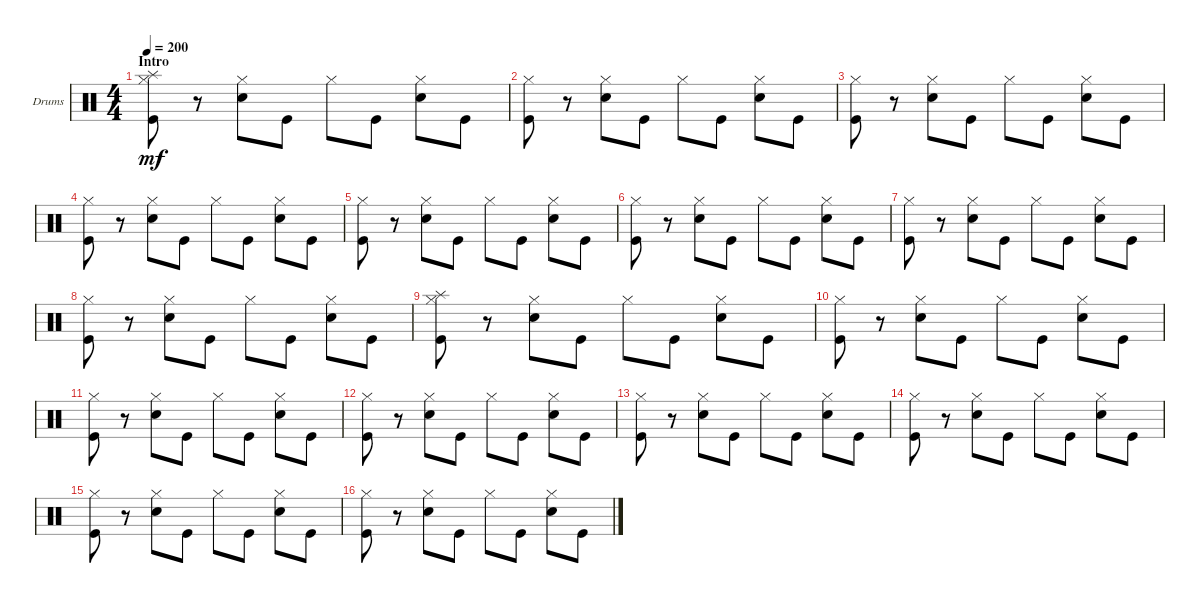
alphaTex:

\defaultSystemsLayout 4
\bracketExtendMode groupsimilarinstruments
\firstSystemTrackNameOrientation horizontal
\otherSystemsTrackNameOrientation horizontal
\track ("Prakarsh" "Drums") {instrument percussion}
\staff {score}
\articulation defaults
\ts (4 4)
\section ("" "Intro")
\tempo 200
\clef neutral
\ks c
("Hi-Hat (closed)" "Kick (hit)" "Splash (hit)").8{dy mf} r.8 ("Hi-Hat (closed)" "Snare (hit) 2").8 "Kick (hit)".8 "Hi-Hat (closed)".8 "Kick (hit)".8 ("Hi-Hat (closed)" "Snare (hit) 2").8 "Kick (hit)".8 |
("Hi-Hat (closed)" "Kick (hit)").8 r.8 ("Hi-Hat (closed)" "Snare (hit) 2").8 "Kick (hit)".8 "Hi-Hat (closed)".8 "Kick (hit)".8 ("Hi-Hat (closed)" "Snare (hit) 2").8 "Kick (hit)".8 |
("Hi-Hat (closed)" "Kick (hit)").8 r.8 ("Hi-Hat (closed)" "Snare (hit) 2").8 "Kick (hit)".8 "Hi-Hat (closed)".8 "Kick (hit)".8 ("Hi-Hat (closed)" "Snare (hit) 2").8 "Kick (hit)".8 |
("Hi-Hat (closed)" "Kick (hit)").8 r.8 ("Hi-Hat (closed)" "Snare (hit) 2").8 "Kick (hit)".8 "Hi-Hat (closed)".8 "Kick (hit)".8 ("Hi-Hat (closed)" "Snare (hit) 2").8 "Kick (hit)".8 |
("Hi-Hat (closed)" "Kick (hit)").8 r.8 ("Hi-Hat (closed)" "Snare (hit) 2").8 "Kick (hit)".8 "Hi-Hat (closed)".8 "Kick (hit)".8 ("Hi-Hat (closed)" "Snare (hit) 2").8 "Kick (hit)".8 |
("Hi-Hat (closed)" "Kick (hit)").8 r.8 ("Hi-Hat (closed)" "Snare (hit) 2").8 "Kick (hit)".8 "Hi-Hat (closed)".8 "Kick (hit)".8 ("Hi-Hat (closed)" "Snare (hit) 2").8 "Kick (hit)".8 |
("Hi-Hat (closed)" "Kick (hit)").8 r.8 ("Hi-Hat (closed)" "Snare (hit) 2").8 "Kick (hit)".8 "Hi-Hat (closed)".8 "Kick (hit)".8 ("Hi-Hat (closed)" "Snare (hit) 2").8 "Kick (hit)".8 |
("Hi-Hat (closed)" "Kick (hit)").8 r.8 ("Hi-Hat (closed)" "Snare (hit) 2").8 "Kick (hit)".8 "Hi-Hat (closed)".8 "Kick (hit)".8 ("Hi-Hat (closed)" "Snare (hit) 2").8 "Kick (hit)".8 |
("Hi-Hat (closed)" "Kick (hit)" "Splash (hit)").8 r.8 ("Hi-Hat (closed)" "Snare (hit) 2").8 "Kick (hit)".8 "Hi-Hat (closed)".8 "Kick (hit)".8 ("Hi-Hat (closed)" "Snare (hit) 2").8 "Kick (hit)".8 |
("Hi-Hat (closed)" "Kick (hit)").8 r.8 ("Hi-Hat (closed)" "Snare (hit) 2").8 "Kick (hit)".8 "Hi-Hat (closed)".8 "Kick (hit)".8 ("Hi-Hat (closed)" "Snare (hit) 2").8 "Kick (hit)".8 |
("Hi-Hat (closed)" "Kick (hit)").8 r.8 ("Hi-Hat (closed)" "Snare (hit) 2").8 "Kick (hit)".8 "Hi-Hat (closed)".8 "Kick (hit)".8 ("Hi-Hat (closed)" "Snare (hit) 2").8 "Kick (hit)".8 |
("Hi-Hat (closed)" "Kick (hit)").8 r.8 ("Hi-Hat (closed)" "Snare (hit) 2").8 "Kick (hit)".8 "Hi-Hat (closed)".8 "Kick (hit)".8 ("Hi-Hat (closed)" "Snare (hit) 2").8 "Kick (hit)".8 |
("Hi-Hat (closed)" "Kick (hit)").8 r.8 ("Hi-Hat (closed)" "Snare (hit) 2").8 "Kick (hit)".8 "Hi-Hat (closed)".8 "Kick (hit)".8 ("Hi-Hat (closed)" "Snare (hit) 2").8 "Kick (hit)".8 |
("Hi-Hat (closed)" "Kick (hit)").8 r.8 ("Hi-Hat (closed)" "Snare (hit) 2").8 "Kick (hit)".8 "Hi-Hat (closed)".8 "Kick (hit)".8 ("Hi-Hat (closed)" "Snare (hit) 2").8 "Kick (hit)".8 |
("Hi-Hat (closed)" "Kick (hit)").8 r.8 ("Hi-Hat (closed)" "Snare (hit) 2").8 "Kick (hit)".8 "Hi-Hat (closed)".8 "Kick (hit)".8 ("Hi-Hat (closed)" "Snare (hit) 2").8 "Kick (hit)".8 |
("Hi-Hat (closed)" "Kick (hit)").8 r.8 ("Hi-Hat (closed)" "Snare (hit) 2").8 "Kick (hit)".8 "Hi-Hat (closed)".8 "Kick (hit)".8 ("Hi-Hat (closed)" "Snare (hit) 2").8 "Kick (hit)".8
